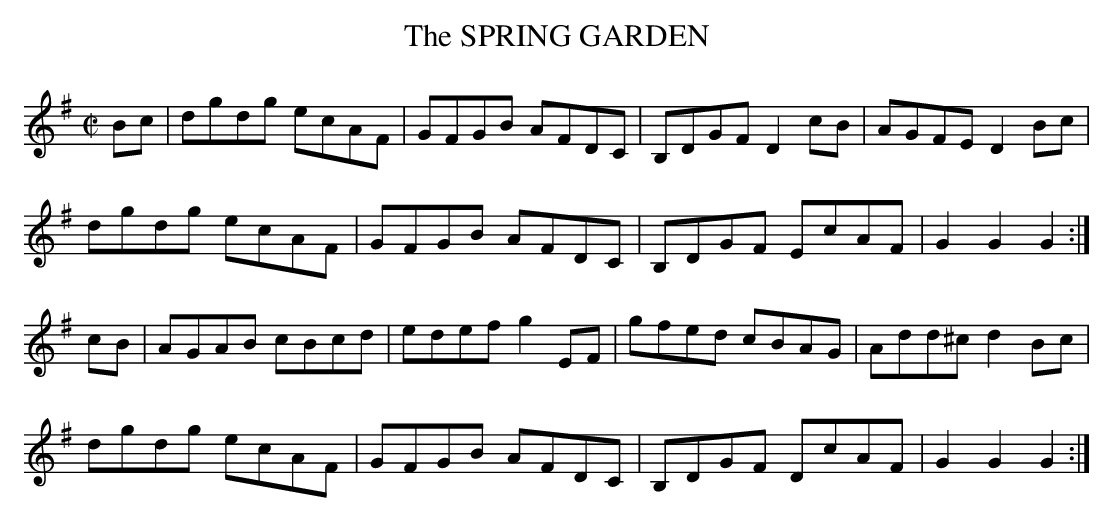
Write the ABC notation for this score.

X:1
T:SPRING GARDEN, The
M:C|
L:1/8
K:G
Bc|dgdg ecAF|GFGB AFDC|B,DGF D2cB|AGFE D2 Bc|
dgdg ecAF|GFGB AFDC|B,DGF EcAF|G2G2 G2:|
cB|AGAB cBcd|edef g2 EF|gfed cBAG|Add^c d2 Bc|
dgdg ecAF|GFGB AFDC|B,DGF DcAF|G2G2 G2:|
